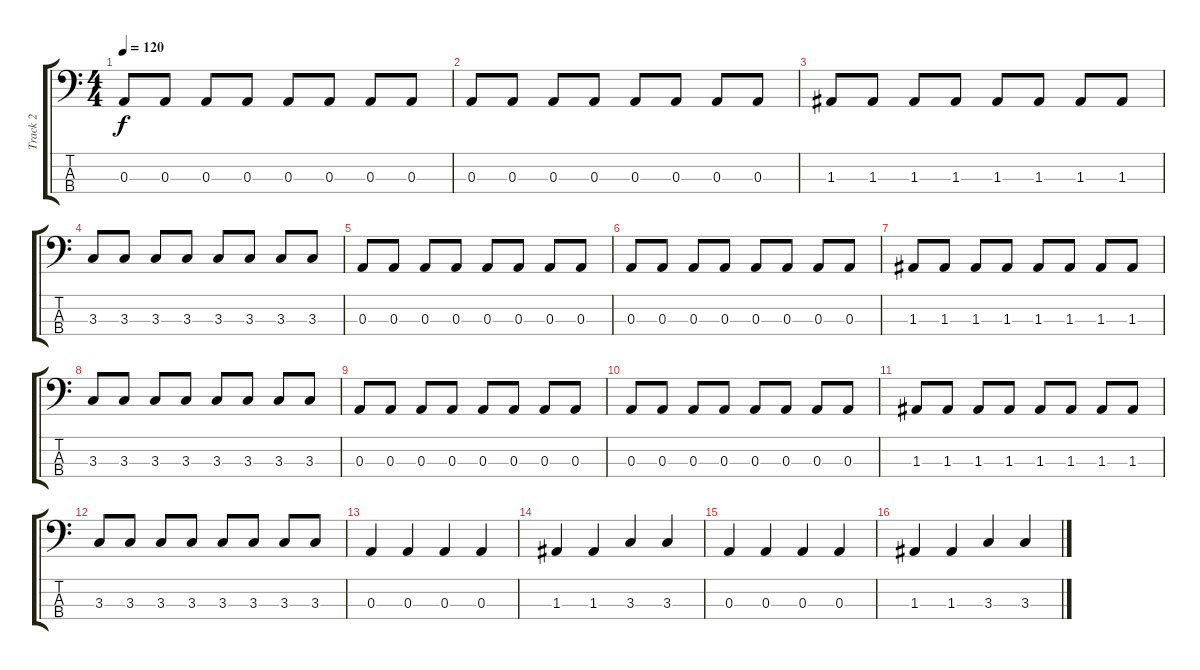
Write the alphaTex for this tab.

\track ("Track 2" "Track 2") {instrument electricbassfinger}
\staff {score tabs}
\tuning (G2 D2 A1 E1) {hide}
\ts (4 4)
\tempo 120
\clef f4
\ks c
0.3.8{dy f volume 13} 0.3.8 0.3.8 0.3.8 0.3.8 0.3.8 0.3.8 0.3.8 |
0.3.8 0.3.8 0.3.8 0.3.8 0.3.8 0.3.8 0.3.8 0.3.8 |
1.3.8 1.3.8 1.3.8 1.3.8 1.3.8 1.3.8 1.3.8 1.3.8 |
3.3.8 3.3.8 3.3.8 3.3.8 3.3.8 3.3.8 3.3.8 3.3.8 |
0.3.8 0.3.8 0.3.8 0.3.8 0.3.8 0.3.8 0.3.8 0.3.8 |
0.3.8 0.3.8 0.3.8 0.3.8 0.3.8 0.3.8 0.3.8 0.3.8 |
1.3.8 1.3.8 1.3.8 1.3.8 1.3.8 1.3.8 1.3.8 1.3.8 |
3.3.8 3.3.8 3.3.8 3.3.8 3.3.8 3.3.8 3.3.8 3.3.8 |
0.3.8 0.3.8 0.3.8 0.3.8 0.3.8 0.3.8 0.3.8 0.3.8 |
0.3.8 0.3.8 0.3.8 0.3.8 0.3.8 0.3.8 0.3.8 0.3.8 |
1.3.8 1.3.8 1.3.8 1.3.8 1.3.8 1.3.8 1.3.8 1.3.8 |
3.3.8 3.3.8 3.3.8 3.3.8 3.3.8 3.3.8 3.3.8 3.3.8 |
0.3.4 0.3.4 0.3.4 0.3.4 |
1.3.4 1.3.4 3.3.4 3.3.4 |
0.3.4 0.3.4 0.3.4 0.3.4 |
1.3.4 1.3.4 3.3.4 3.3.4
